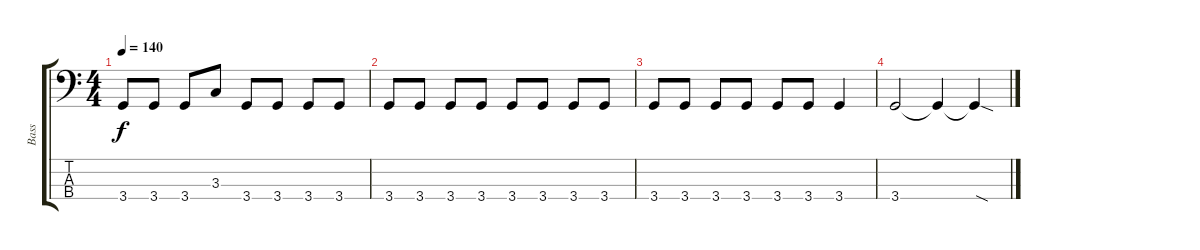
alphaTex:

\track ("Bass" "Bass") {instrument electricbassfinger}
\staff {score tabs}
\tuning (G2 D2 A1 E1) {hide}
\ts (4 4)
\tempo 140
\clef f4
\ks c
3.4.8{dy f} 3.4.8 3.4.8 3.3.8 3.4.8 3.4.8 3.4.8 3.4.8 |
3.4.8 3.4.8 3.4.8 3.4.8 3.4.8 3.4.8 3.4.8 3.4.8 |
3.4.8 3.4.8 3.4.8 3.4.8 3.4.8 3.4.8 3.4.4 |
3.4.2 3.4{t}.4 3.4{sod t}.4
